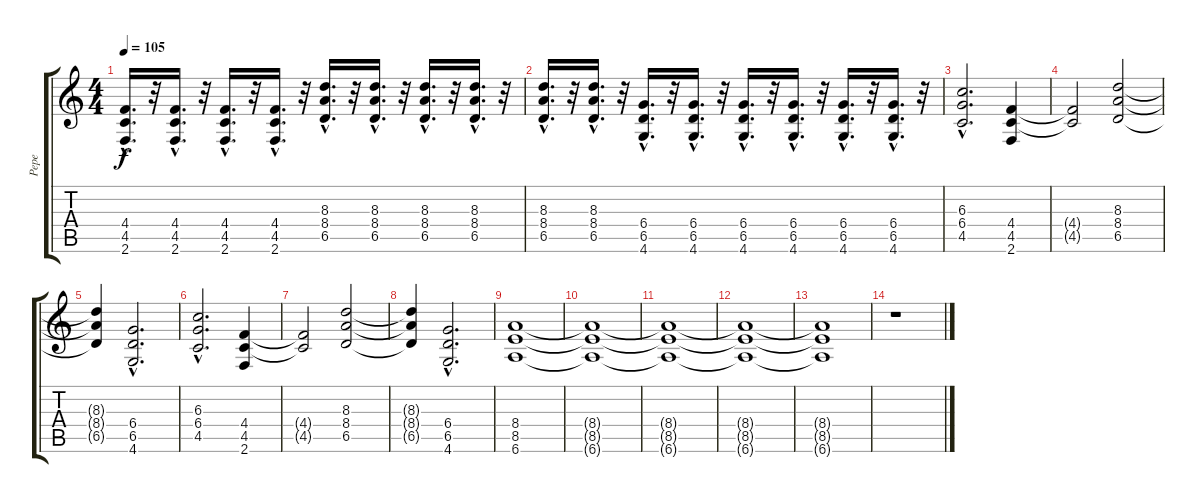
\track ("Pepe" "Pepe") {instrument distortionguitar}
\staff {score tabs}
\tuning (Eb4 Bb3 Gb3 Db3 Ab2 Eb2) {hide}
\ts (4 4)
\tempo 105
\clef g2
\ks c
(4.4{hac} 4.5{hac} 2.6{hac}).16{d dy f} r.32 (4.4{hac} 4.5{hac} 2.6{hac}).16{d} r.32 (4.4{hac} 4.5{hac} 2.6{hac}).16{d} r.32 (4.4{hac} 4.5{hac} 2.6{hac}).16{d} r.32 (8.3{hac} 8.4{hac} 6.5{hac}).16{d} r.32 (8.3{hac} 8.4{hac} 6.5{hac}).16{d} r.32 (8.3{hac} 8.4{hac} 6.5{hac}).16{d} r.32 (8.3{hac} 8.4{hac} 6.5{hac}).16{d} r.32 |
(8.3{hac} 8.4{hac} 6.5{hac}).16{d} r.32 (8.3{hac} 8.4{hac} 6.5{hac}).16{d} r.32 (6.4{hac} 6.5{hac} 4.6{hac}).16{d} r.32 (6.4{hac} 6.5{hac} 4.6{hac}).16{d} r.32 (6.4{hac} 6.5{hac} 4.6{hac}).16{d} r.32 (6.4{hac} 6.5{hac} 4.6{hac}).16{d} r.32 (6.4{hac} 6.5{hac} 4.6{hac}).16{d} r.32 (6.4{hac} 6.5{hac} 4.6{hac}).16{d} r.32 |
(6.3{hac} 6.4{hac} 4.5{hac}).2{d volume 13} (4.4 4.5 2.6).4 |
(4.4{t} 4.5{t}).2 (8.3 8.4 6.5).2 |
(8.3{t} 8.4{t} 6.5{t}).4 (6.4{hac} 6.5{hac} 4.6{hac}).2{d} |
(6.3{hac} 6.4{hac} 4.5{hac}).2{d} (4.4 4.5 2.6).4 |
(4.4{t} 4.5{t}).2 (8.3 8.4 6.5).2 |
(8.3{t} 8.4{t} 6.5{t}).4 (6.4{hac} 6.5{hac} 4.6{hac}).2{d} |
(8.4 8.5 6.6).1 |
(8.4{t} 8.5{t} 6.6{t}).1 |
(8.4{t} 8.5{t} 6.6{t}).1 |
(8.4{t} 8.5{t} 6.6{t}).1 |
(8.4{t} 8.5{t} 6.6{t}).1 |
r.1
